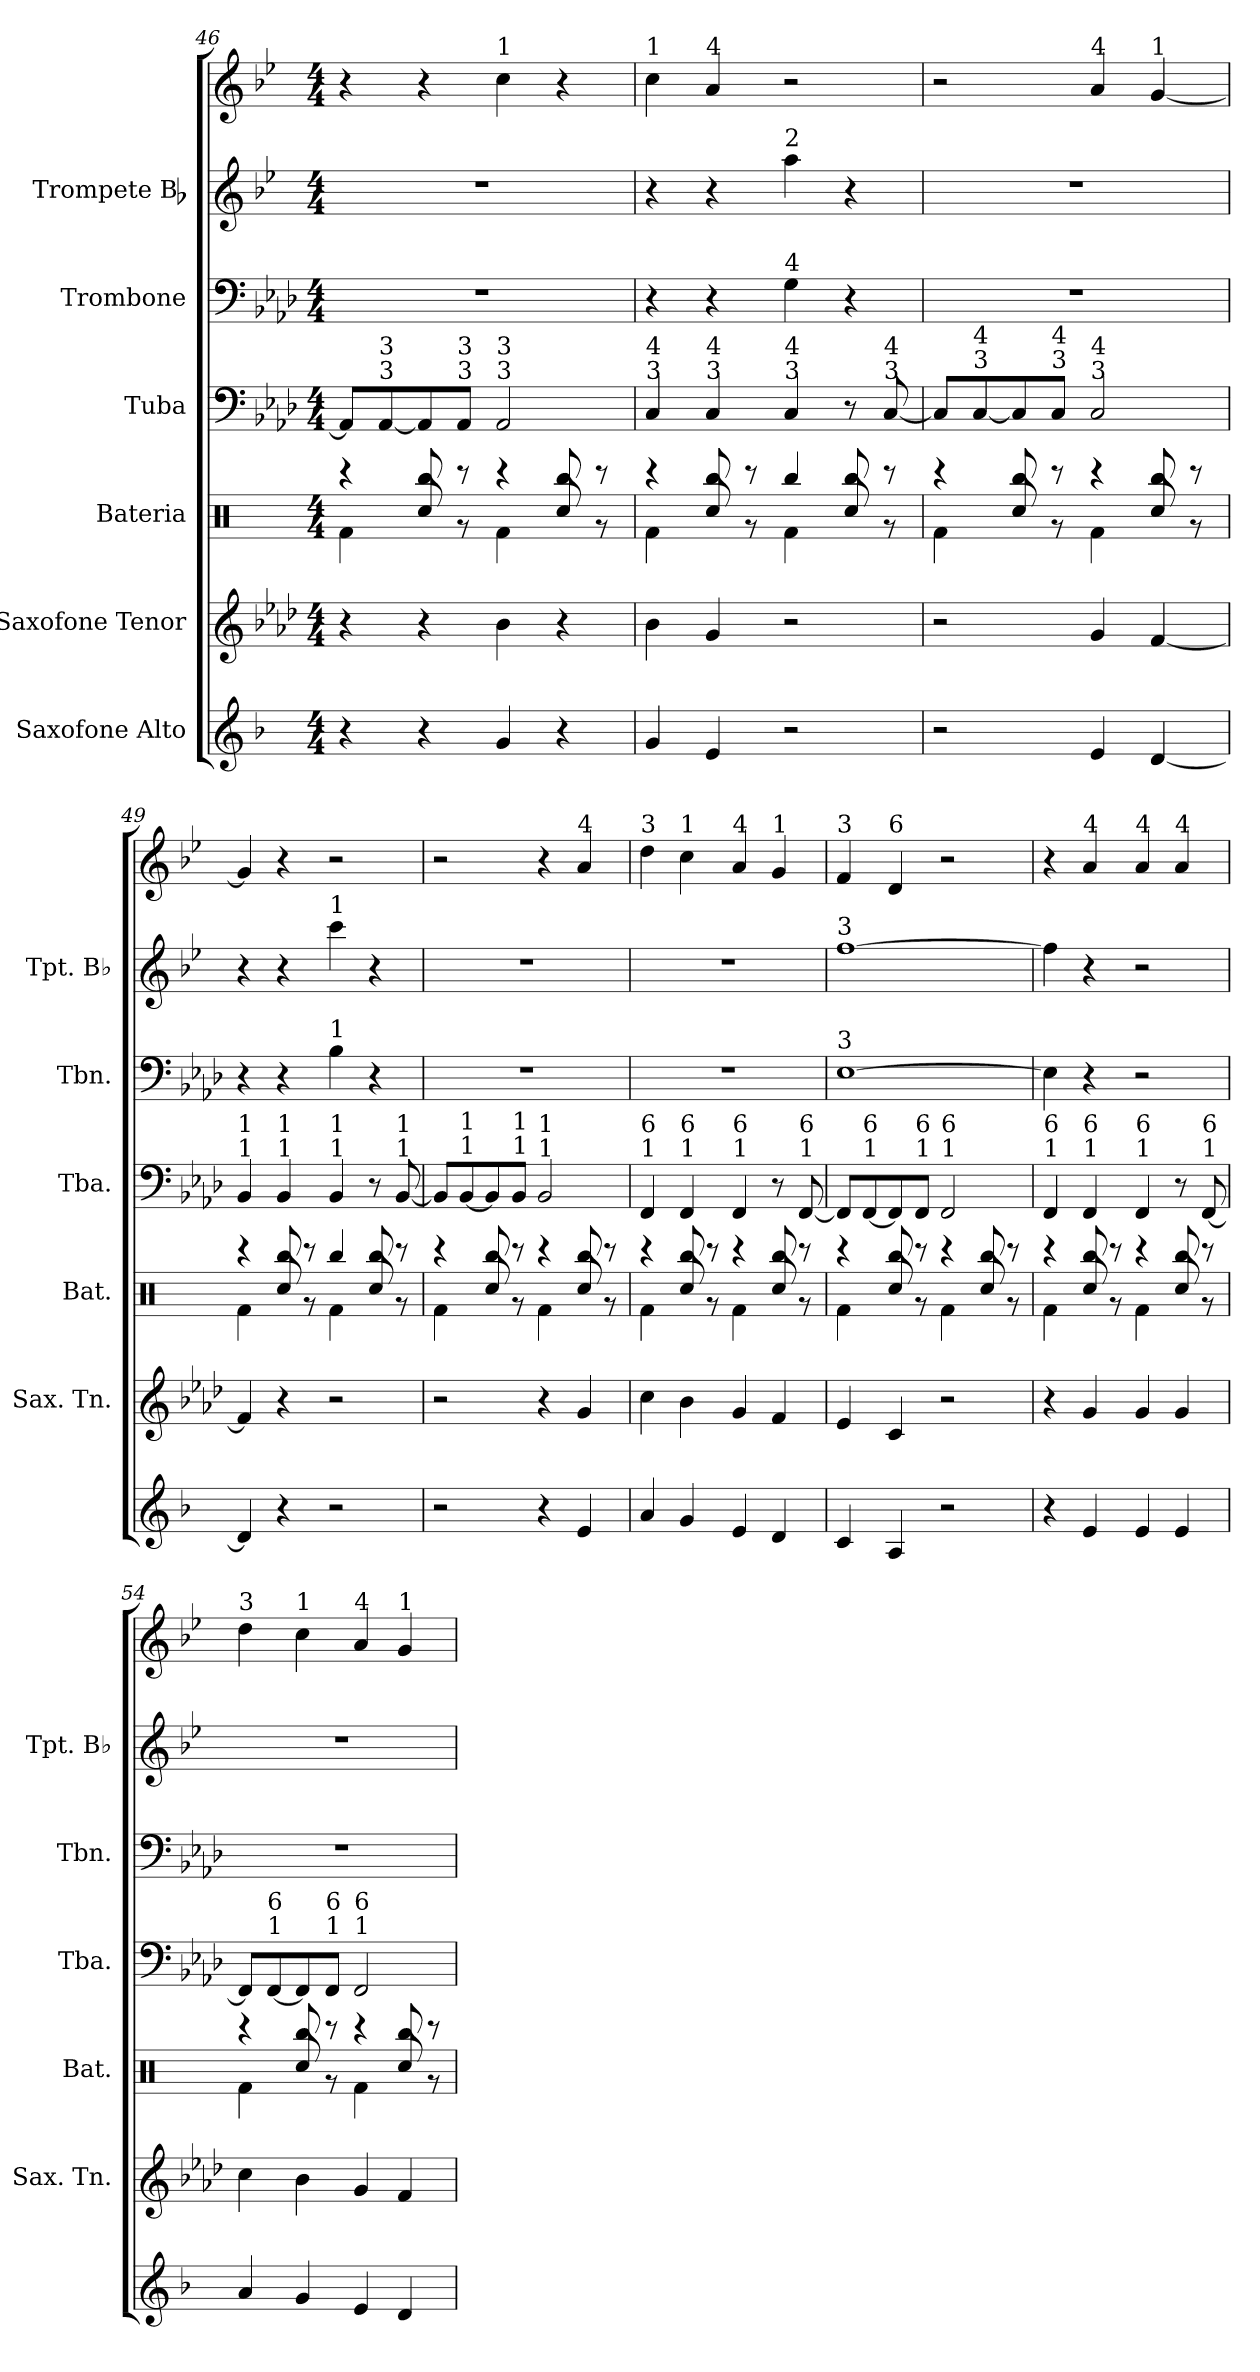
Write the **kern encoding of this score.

**kern	**kern	**kern	**kern	**kern	**kern	**kern
*part6	*part5	*part4	*part3	*part2	*part1	*part1
*staff7	*staff6	*staff5	*staff4	*staff3	*staff2	*staff1
*I"Saxofone Alto	*I"Saxofone Tenor	*I"Bateria	*I"Tuba	*I"Trombone	*I"Trompete Bb	*
*	*I'Sax. Tn.	*I'Bat.	*I'Tba.	*I'Tbn.	*I'Tpt. Bb	*
*clefG2	*clefG2	*clefX	*clefF4	*clefF4	*clefG2	*clefG2
*ITrd5c9	*ITrd8c14	*	*	*	*ITrd1c2	*ITrd1c2
*k[b-e-a-d-]	*k[b-e-a-d-]	*k[]	*k[b-e-a-d-]	*k[b-e-a-d-]	*k[b-e-a-d-]	*k[b-e-a-d-]
*M4/4	*M4/4	*M4/4	*M4/4	*M4/4	*M4/4	*M4/4
=46	=46	=46	=46	=46	=46	=46
*	*	*^	*	*	*	*
4r	4r	4r	4Rf\	8AA-/L]	1r	1r	4r
!	!	!	!	!LO:TX:a:t=3	!	!	!
!	!	!	!	!LO:TX:a:t=3	!	!	!
.	.	.	.	[8AA-/	.	.	.
4r	4r	8Rbb/	8Rcc/	8AA-/]	.	.	4r
!	!	!	!	!LO:TX:a:t=3	!	!	!
!	!	!	!	!LO:TX:a:t=3	!	!	!
.	.	8r	8r	8AA-/J	.	.	.
!	!	!	!	!	!	!	!LO:TX:a:t=1
!	!	!	!	!LO:TX:a:t=3	!	!	!
!	!	!	!	!LO:TX:a:t=3	!	!	!
4B-/	4B-\	4r	4Rf\	2AA-/	.	.	4b-\
4r	4r	8Rbb/	8Rcc/	.	.	.	4r
.	.	8r	8r	.	.	.	.
=47	=47	=47	=47	=47	=47	=47	=47
!	!	!	!	!	!	!	!LO:TX:a:t=1
!	!	!	!	!LO:TX:a:t=3	!	!	!
!	!	!	!	!LO:TX:a:t=4	!	!	!
4B-/	4B-\	4r	4Rf\	4C/	4r	4r	4b-\
!	!	!	!	!	!	!	!LO:TX:a:t=4
!	!	!	!	!LO:TX:a:t=3	!	!	!
!	!	!	!	!LO:TX:a:t=4	!	!	!
4G/	4G/	8Rbb/	8Rcc/	4C/	4r	4r	4g/
.	.	8r	8r	.	.	.	.
!	!	!	!	!	!	!LO:TX:a:t=2	!
!	!	!	!	!	!LO:TX:a:t=4	!	!
!	!	!	!	!LO:TX:a:t=3	!	!	!
!	!	!	!	!LO:TX:a:t=4	!	!	!
2r	2r	4Rbb/	4Rf\	4C/	4G\	4gg\	2r
.	.	8Rbb/	8Rcc/	8r	4r	4r	.
!	!	!	!	!LO:TX:a:t=3	!	!	!
!	!	!	!	!LO:TX:a:t=4	!	!	!
.	.	8r	8r	[8C/	.	.	.
=48	=48	=48	=48	=48	=48	=48	=48
2r	2r	4r	4Rf\	8C/L]	1r	1r	2r
!	!	!	!	!LO:TX:a:t=3	!	!	!
!	!	!	!	!LO:TX:a:t=4	!	!	!
.	.	.	.	[8C/	.	.	.
.	.	8Rbb/	8Rcc/	8C/]	.	.	.
!	!	!	!	!LO:TX:a:t=3	!	!	!
!	!	!	!	!LO:TX:a:t=4	!	!	!
.	.	8r	8r	8C/J	.	.	.
!	!	!	!	!	!	!	!LO:TX:a:t=4
!	!	!	!	!LO:TX:a:t=3	!	!	!
!	!	!	!	!LO:TX:a:t=4	!	!	!
4G/	4G/	4r	4Rf\	2C/	.	.	4g/
!	!	!	!	!	!	!	!LO:TX:a:t=1
[4F/	[4F/	8Rbb/	8Rcc/	.	.	.	[4f/
.	.	8r	8r	.	.	.	.
!!LO:PB:g=z
=49	=49	=49	=49	=49	=49	=49	=49
!	!	!	!	!LO:TX:a:t=1	!	!	!
!	!	!	!	!LO:TX:a:t=1	!	!	!
4F/]	4F/]	4r	4Rf\	4BB-/	4r	4r	4f/]
!	!	!	!	!LO:TX:a:t=1	!	!	!
!	!	!	!	!LO:TX:a:t=1	!	!	!
4r	4r	8Rbb/	8Rcc/	4BB-/	4r	4r	4r
.	.	8r	8r	.	.	.	.
!	!	!	!	!	!	!LO:TX:a:t=1	!
!	!	!	!	!	!LO:TX:a:t=1	!	!
!	!	!	!	!LO:TX:a:t=1	!	!	!
!	!	!	!	!LO:TX:a:t=1	!	!	!
2r	2r	4Rbb/	4Rf\	4BB-/	4B-\	4bb-\	2r
.	.	8Rbb/	8Rcc/	8r	4r	4r	.
!	!	!	!	!LO:TX:a:t=1	!	!	!
!	!	!	!	!LO:TX:a:t=1	!	!	!
.	.	8r	8r	[8BB-/	.	.	.
=50	=50	=50	=50	=50	=50	=50	=50
2r	2r	4r	4Rf\	8BB-/L]	1r	1r	2r
!	!	!	!	!LO:TX:a:t=1	!	!	!
!	!	!	!	!LO:TX:a:t=1	!	!	!
.	.	.	.	[8BB-/	.	.	.
.	.	8Rbb/	8Rcc/	8BB-/]	.	.	.
!	!	!	!	!LO:TX:a:t=1	!	!	!
!	!	!	!	!LO:TX:a:t=1	!	!	!
.	.	8r	8r	8BB-/J	.	.	.
!	!	!	!	!LO:TX:a:t=1	!	!	!
!	!	!	!	!LO:TX:a:t=1	!	!	!
4r	4r	4r	4Rf\	2BB-/	.	.	4r
!	!	!	!	!	!	!	!LO:TX:a:t=4
4G/	4G/	8Rbb/	8Rcc/	.	.	.	4g/
.	.	8r	8r	.	.	.	.
=51	=51	=51	=51	=51	=51	=51	=51
!	!	!	!	!	!	!	!LO:TX:a:t=3
!	!	!	!	!LO:TX:a:t=1	!	!	!
!	!	!	!	!LO:TX:a:t=6	!	!	!
4c/	4c\	4r	4Rf\	4FF/	1r	1r	4cc\
!	!	!	!	!	!	!	!LO:TX:a:t=1
!	!	!	!	!LO:TX:a:t=1	!	!	!
!	!	!	!	!LO:TX:a:t=6	!	!	!
4B-/	4B-\	8Rbb/	8Rcc/	4FF/	.	.	4b-\
.	.	8r	8r	.	.	.	.
!	!	!	!	!	!	!	!LO:TX:a:t=4
!	!	!	!	!LO:TX:a:t=1	!	!	!
!	!	!	!	!LO:TX:a:t=6	!	!	!
4G/	4G/	4r	4Rf\	4FF/	.	.	4g/
!	!	!	!	!	!	!	!LO:TX:a:t=1
4F/	4F/	8Rbb/	8Rcc/	8r	.	.	4f/
!	!	!	!	!LO:TX:a:t=1	!	!	!
!	!	!	!	!LO:TX:a:t=6	!	!	!
.	.	8r	8r	[8FF/	.	.	.
=52	=52	=52	=52	=52	=52	=52	=52
!	!	!	!	!	!	!	!LO:TX:a:t=3
!	!	!	!	!	!	!LO:TX:a:t=3	!
!	!	!	!	!	!LO:TX:a:t=3	!	!
4E-/	4E-/	4r	4Rf\	8FF/L]	[1E-	[1ee-	4e-/
!	!	!	!	!LO:TX:a:t=1	!	!	!
!	!	!	!	!LO:TX:a:t=6	!	!	!
.	.	.	.	[8FF/	.	.	.
!	!	!	!	!	!	!	!LO:TX:a:t=6
4C/	4C/	8Rbb/	8Rcc/	8FF/]	.	.	4c/
!	!	!	!	!LO:TX:a:t=1	!	!	!
!	!	!	!	!LO:TX:a:t=6	!	!	!
.	.	8r	8r	8FF/J	.	.	.
!	!	!	!	!LO:TX:a:t=1	!	!	!
!	!	!	!	!LO:TX:a:t=6	!	!	!
2r	2r	4r	4Rf\	2FF/	.	.	2r
.	.	8Rbb/	8Rcc/	.	.	.	.
.	.	8r	8r	.	.	.	.
!!LO:PB:g=z
=53	=53	=53	=53	=53	=53	=53	=53
!	!	!	!	!LO:TX:a:t=1	!	!	!
!	!	!	!	!LO:TX:a:t=6	!	!	!
4r	4r	4r	4Rf\	4FF/	4E-\]	4ee-\]	4r
!	!	!	!	!	!	!	!LO:TX:a:t=4
!	!	!	!	!LO:TX:a:t=1	!	!	!
!	!	!	!	!LO:TX:a:t=6	!	!	!
4G/	4G/	8Rbb/	8Rcc/	4FF/	4r	4r	4g/
.	.	8r	8r	.	.	.	.
!	!	!	!	!	!	!	!LO:TX:a:t=4
!	!	!	!	!LO:TX:a:t=1	!	!	!
!	!	!	!	!LO:TX:a:t=6	!	!	!
4G/	4G/	4r	4Rf\	4FF/	2r	2r	4g/
!	!	!	!	!	!	!	!LO:TX:a:t=4
4G/	4G/	8Rbb/	8Rcc/	8r	.	.	4g/
!	!	!	!	!LO:TX:a:t=1	!	!	!
!	!	!	!	!LO:TX:a:t=6	!	!	!
.	.	8r	8r	[8FF/	.	.	.
=54	=54	=54	=54	=54	=54	=54	=54
!	!	!	!	!	!	!	!LO:TX:a:t=3
4c/	4c\	4r	4Rf\	8FF/L]	1r	1r	4cc\
!	!	!	!	!LO:TX:a:t=1	!	!	!
!	!	!	!	!LO:TX:a:t=6	!	!	!
.	.	.	.	[8FF/	.	.	.
!	!	!	!	!	!	!	!LO:TX:a:t=1
4B-/	4B-\	8Rbb/	8Rcc/	8FF/]	.	.	4b-\
!	!	!	!	!LO:TX:a:t=1	!	!	!
!	!	!	!	!LO:TX:a:t=6	!	!	!
.	.	8r	8r	8FF/J	.	.	.
!	!	!	!	!	!	!	!LO:TX:a:t=4
!	!	!	!	!LO:TX:a:t=1	!	!	!
!	!	!	!	!LO:TX:a:t=6	!	!	!
4G/	4G/	4r	4Rf\	2FF/	.	.	4g/
!	!	!	!	!	!	!	!LO:TX:a:t=1
4F/	4F/	8Rbb/	8Rcc/	.	.	.	4f/
.	.	8r	8r	.	.	.	.
*	*	*v	*v	*	*	*	*
=	=	=	=	=	=	=
*-	*-	*-	*-	*-	*-	*-
